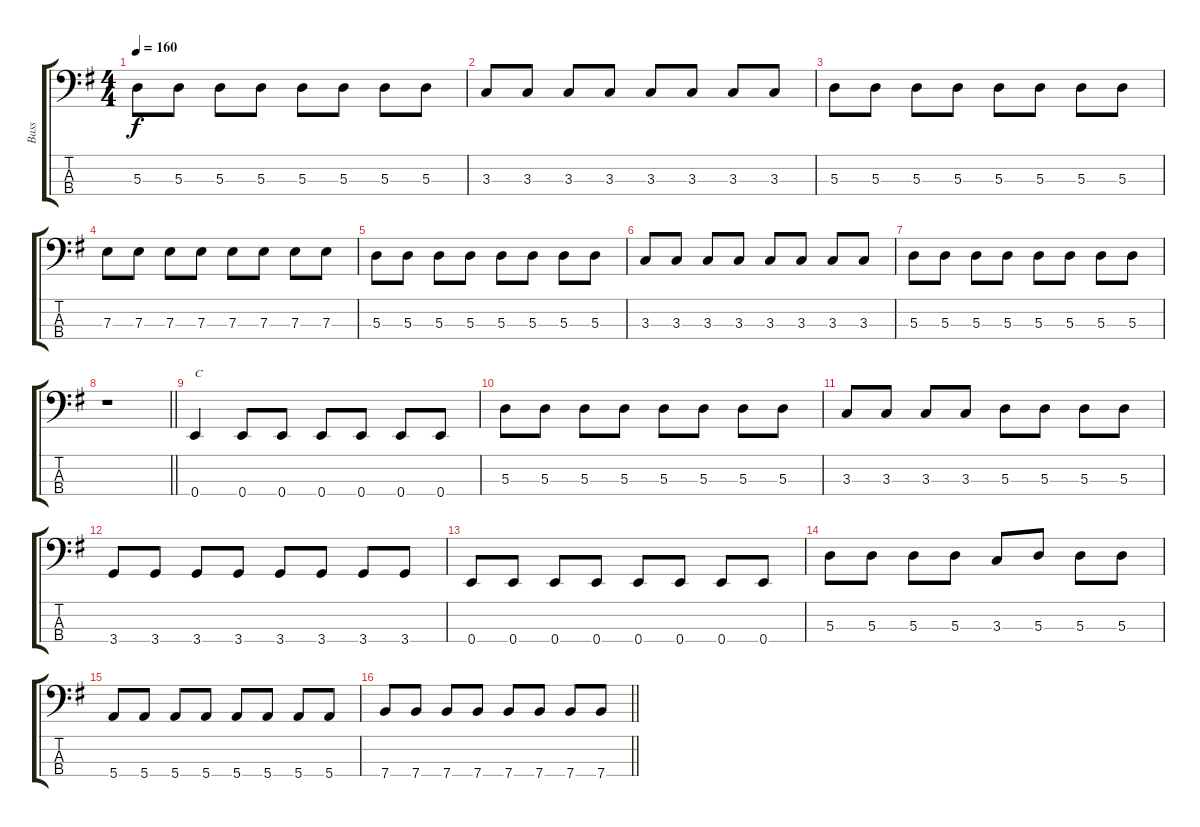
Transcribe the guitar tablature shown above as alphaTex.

\track ("Bass" "Bass") {instrument electricbasspick}
\staff {score tabs}
\tuning (G2 D2 A1 E1) {hide}
\ts (4 4)
\tempo 160
\clef f4
\ks g
5.3.8{dy f} 5.3.8 5.3.8 5.3.8 5.3.8 5.3.8 5.3.8 5.3.8 |
3.3.8 3.3.8 3.3.8 3.3.8 3.3.8 3.3.8 3.3.8 3.3.8 |
5.3.8 5.3.8 5.3.8 5.3.8 5.3.8 5.3.8 5.3.8 5.3.8 |
7.3.8 7.3.8 7.3.8 7.3.8 7.3.8 7.3.8 7.3.8 7.3.8 |
5.3.8 5.3.8 5.3.8 5.3.8 5.3.8 5.3.8 5.3.8 5.3.8 |
3.3.8 3.3.8 3.3.8 3.3.8 3.3.8 3.3.8 3.3.8 3.3.8 |
5.3.8 5.3.8 5.3.8 5.3.8 5.3.8 5.3.8 5.3.8 5.3.8 |
\barLineRight lightlight
r.1 |
0.4.4{txt "C"} 0.4.8 0.4.8 0.4.8 0.4.8 0.4.8 0.4.8 |
5.3.8 5.3.8 5.3.8 5.3.8 5.3.8 5.3.8 5.3.8 5.3.8 |
3.3.8 3.3.8 3.3.8 3.3.8 5.3.8 5.3.8 5.3.8 5.3.8 |
3.4.8 3.4.8 3.4.8 3.4.8 3.4.8 3.4.8 3.4.8 3.4.8 |
0.4.8 0.4.8 0.4.8 0.4.8 0.4.8 0.4.8 0.4.8 0.4.8 |
5.3.8 5.3.8 5.3.8 5.3.8 3.3.8 5.3.8 5.3.8 5.3.8 |
5.4.8 5.4.8 5.4.8 5.4.8 5.4.8 5.4.8 5.4.8 5.4.8 |
\barLineRight lightlight
7.4.8 7.4.8 7.4.8 7.4.8 7.4.8 7.4.8 7.4.8 7.4.8
